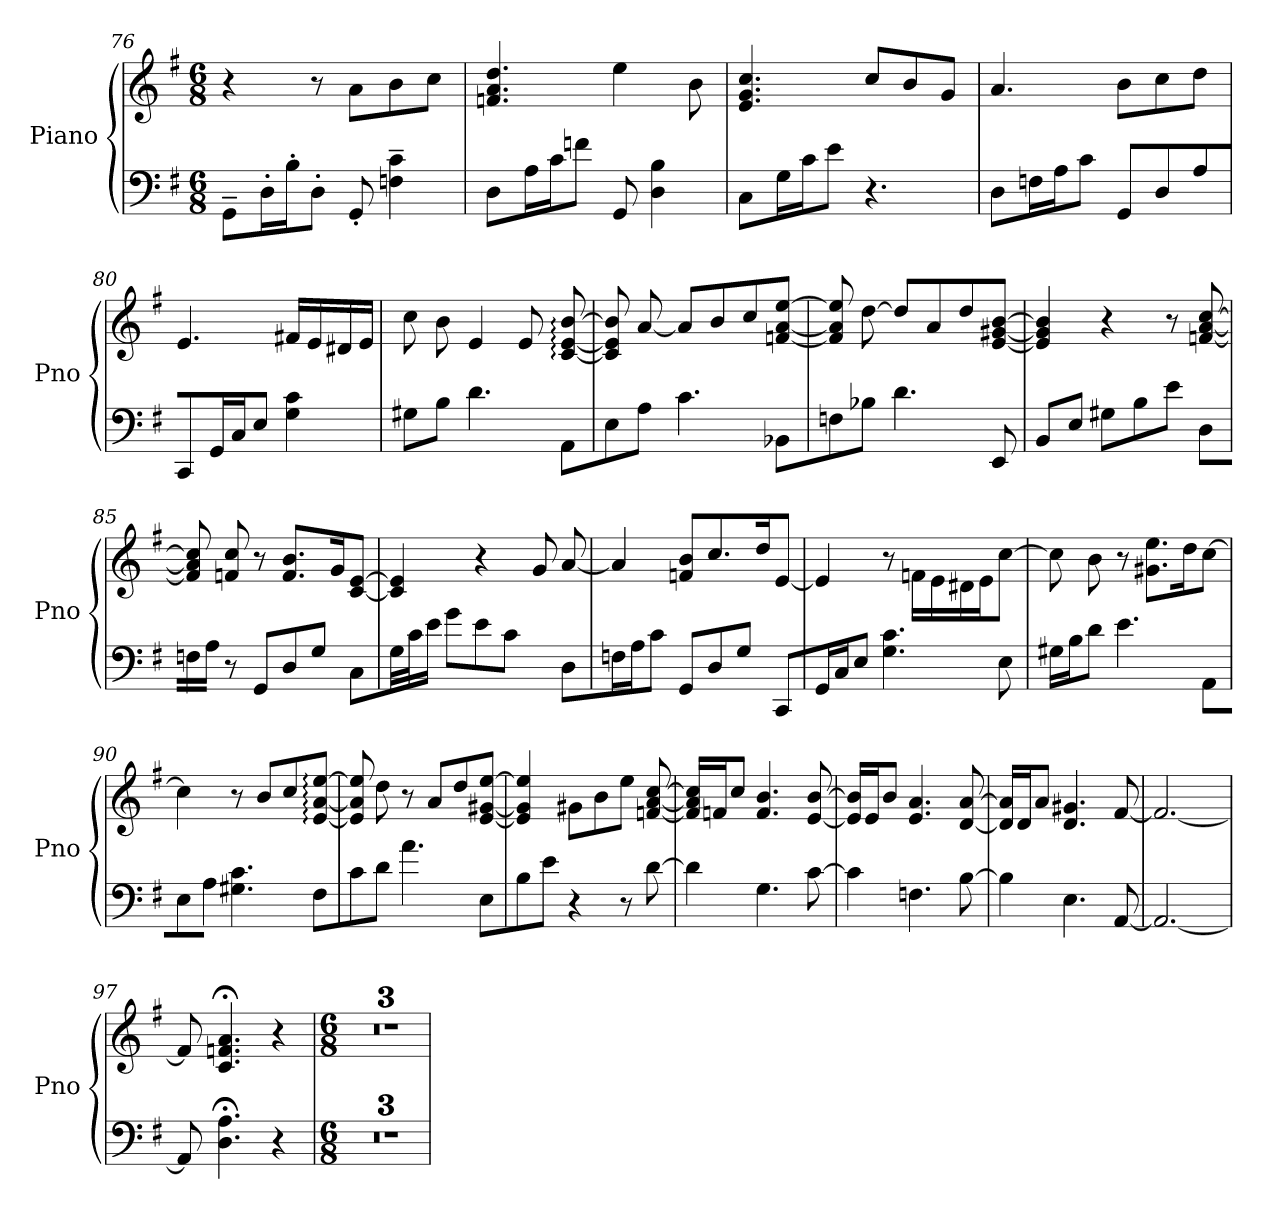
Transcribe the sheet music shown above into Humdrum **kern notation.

**kern	**kern
*part1	*part1
*staff2	*staff1
*I"Piano	*
*I'Pno	*
*clefF4	*clefG2
*k[f#]	*k[f#]
*M6/8	*M6/8
=76	=76
8GG~\L	4r
16D'\L	.
16B'\J	.
8D'\J	8r
8GG'/	8a\L
4Fn\~ 4c\~	8b\
.	8cc\J
=77	=77
8D\L	4.fn/ 4.a/ 4.dd/
16A\L	.
16c\J	.
8fn\J	.
8GG/	4ee\
4D\ 4B\	.
.	8b\
=78	=78
8C\L	4.e/ 4.g/ 4.cc/
16G\L	.
16c\J	.
8e\J	.
4.r	8cc/L
.	8b/
.	8g/J
!!LO:LB:g=z
=79	=79
8D\L	4.a/
16Fn\L	.
16A\J	.
8c\J	.
8GG/L	8b\L
8D/	8cc\
8A/	8dd\J
=80	=80
8CC/	4.e/
16GG/L	.
16C/J	.
8E/J	.
4G\ 4c\	16f#X/LL
.	16e/
.	16d#X/
.	16e/JJ
=81	=81
8G#X\L	8cc\
8B\J	8b\
4.d\	4e/
.	8e/
8AA\L	[8c/: [8e/: [8b/:
=82	=82
8E\	8c/] 8e/] 8b/]
8A\J	[8a/
4.c\	8a/L]
.	8b/
.	8cc/
8BB-X\L	[8fn/ [8a/ [8ee/J
=83	=83
8Fn\	8f/] 8a/] 8ee/]
8B-X\J	[8dd\
4.d\	8dd/L]
.	8a/
.	8dd/
8EE/	[8e/ [8g#X/ [8b/J
!!LO:LB:g=z
=84	=84
8BB/L	4e/] 4g#/] 4b/]
8E/J	.
8G#X\L	4r
8B\	.
8e\J	8r
8D\L	[8fn/ [8a/ [8cc/
=85	=85
16Fn\L	8f/] 8a/] 8cc/]
16A\JJ	.
8r	8fn/ 8cc/
8GG/L	8r
8D/	8.f/ 8.b/L
8G/J	.
.	16g/K
8C\L	[8c/ [8e/J
=86	=86
32G\LL	4c/] 4e/]
32c\J	.
16e\JJ	.
8g\L	.
8e\	4r
8c\J	.
8ryy	8g/
8D\L	[8a/
=87	=87
16Fn\L	4a/]
16A\J	.
8c\J	.
8GG/L	8fn/ 8b/L
8D/	8.cc/
8G/J	.
.	16dd/K
8CC/L	[8e/J
=88	=88
16GG/L	4e/]
16C/J	.
8E/J	.
4.G\ 4.c\	8r
.	16fn\LL
.	16e\
.	16d#X\
.	16e\J
8E\	[8cc\J
!!LO:PB:g=z
=89	=89
16G#X\LL	8cc\]
16B\J	.
8d\J	8b\
4.e\	8r
.	8.g#X\ 8.ee\L
.	16dd\K
8AA\L	[8cc\J
=90	=90
8E\	4cc\]
8A\J	.
4.G#X\ 4.c\	8r
.	8b/L
.	8cc/
8F#\L	[8e/: [8a/: [8ee/:J
=91	=91
8c\	8e/] 8a/] 8ee/]
8d\J	8dd\
4.a\	8r
.	8a/L
.	8dd/
8E\L	[8e/ [8g#X/ [8ee/J
=92	=92
8B\	4e/] 4g#/] 4ee/]
8e\J	.
4r	8g#X\L
.	8b\
8r	8ee\J
[8d\	[8fn/ [8a/ [8cc/
=93	=93
4d\]	16f/] 16a/] 16cc/]LL
.	16fn/J
.	8cc/J
4.G\	4.f/ 4.b/
[8c\	[8e/ [8b/
=94	=94
4c\]	16e/] 16b/]LL
.	16e/J
.	8b/J
4.Fn\	4.e/ 4.a/
[8B\	[8d/ [8a/
!!LO:LB:g=z
=95	=95
4B\]	16d/] 16a/]LL
.	16d/J
.	8a/J
4.E\	4.d/ 4.g#X/
[8AA/	[8f#/
=96	=96
2.AA/_	2.f#/_
=97	=97
8AA/]	8f#/]
4.D\;< 4.A\;<	4.c/;< 4.fn/;< 4.a/;<
4r	4r
=98	=98
*M6/8	*M6/8
2.r	2.r
=99	=99
2.r	2.r
=100	=100
2.r	2.r
=	=
*-	*-
